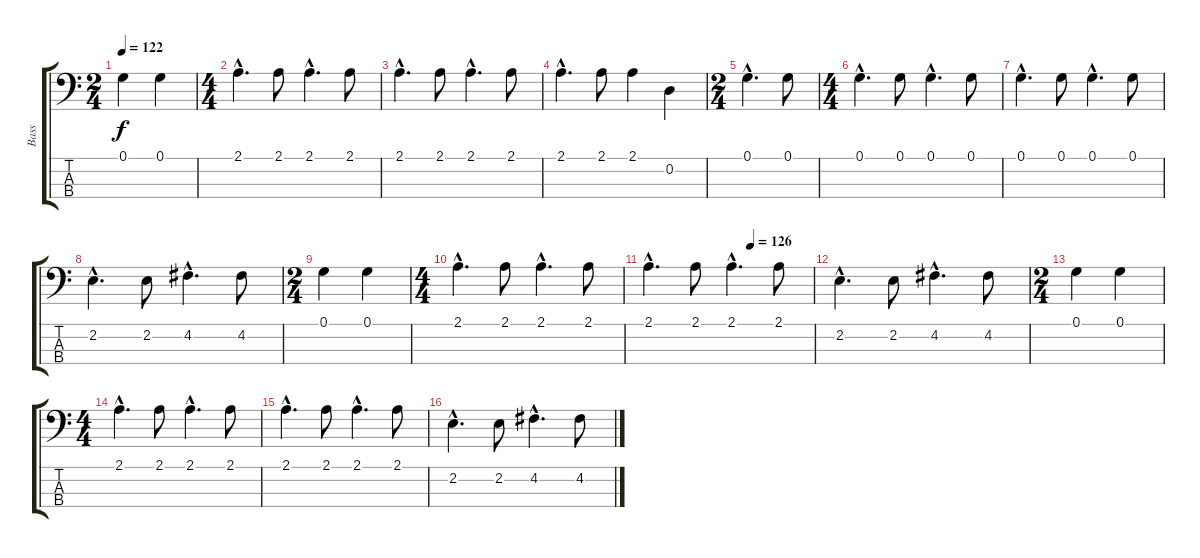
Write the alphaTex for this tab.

\track ("Bass" "Bass") {instrument electricbassfinger}
\staff {score tabs}
\tuning (G2 D2 A1 E1) {hide}
\ts (2 4)
\tempo 122
\clef f4
\ks c
0.1.4{dy f} 0.1.4 |
\ts (4 4)
2.1{hac}.4{d} 2.1.8 2.1{hac}.4{d} 2.1.8 |
2.1{hac}.4{d} 2.1.8 2.1{hac}.4{d} 2.1.8 |
2.1{hac}.4{d} 2.1.8 2.1.4 0.2.4 |
\ts (2 4)
0.1{hac}.4{d} 0.1.8 |
\ts (4 4)
0.1{hac}.4{d} 0.1.8 0.1{hac}.4{d} 0.1.8 |
0.1{hac}.4{d} 0.1.8 0.1{hac}.4{d} 0.1.8 |
2.2{hac}.4{d} 2.2.8 4.2{hac}.4{d} 4.2.8 |
\ts (2 4)
0.1.4 0.1.4 |
\ts (4 4)
2.1{hac}.4{d} 2.1.8 2.1{hac}.4{d} 2.1.8 |
\tempo (126 0.625)
2.1{hac}.4{d} 2.1.8 2.1{hac}.4{d} 2.1.8 |
2.2{hac}.4{d} 2.2.8 4.2{hac}.4{d} 4.2.8 |
\ts (2 4)
0.1.4 0.1.4 |
\ts (4 4)
2.1{hac}.4{d} 2.1.8 2.1{hac}.4{d} 2.1.8 |
2.1{hac}.4{d} 2.1.8 2.1{hac}.4{d} 2.1.8 |
2.2{hac}.4{d} 2.2.8 4.2{hac}.4{d} 4.2.8
